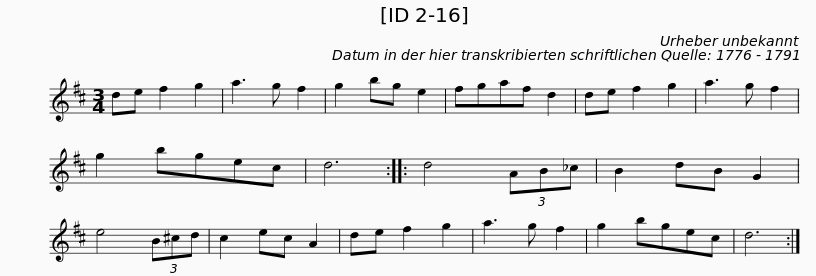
X:1
L:1/8
M:3/4
I:linebreak $
K:D
V:1 treble
V:1
 de f2 g2 | a3 g f2 | g2 bg e2 | fgaf d2 | de f2 g2 | %5
 a3 g f2 | g2 bgec | d6 :: d4 (3AB_c | B2 dB G2 |$ %10
 e4 (3B^cd | c2 ec A2 | de f2 g2 | a3 g f2 | g2 bgec | %15
 d6 :| %16
